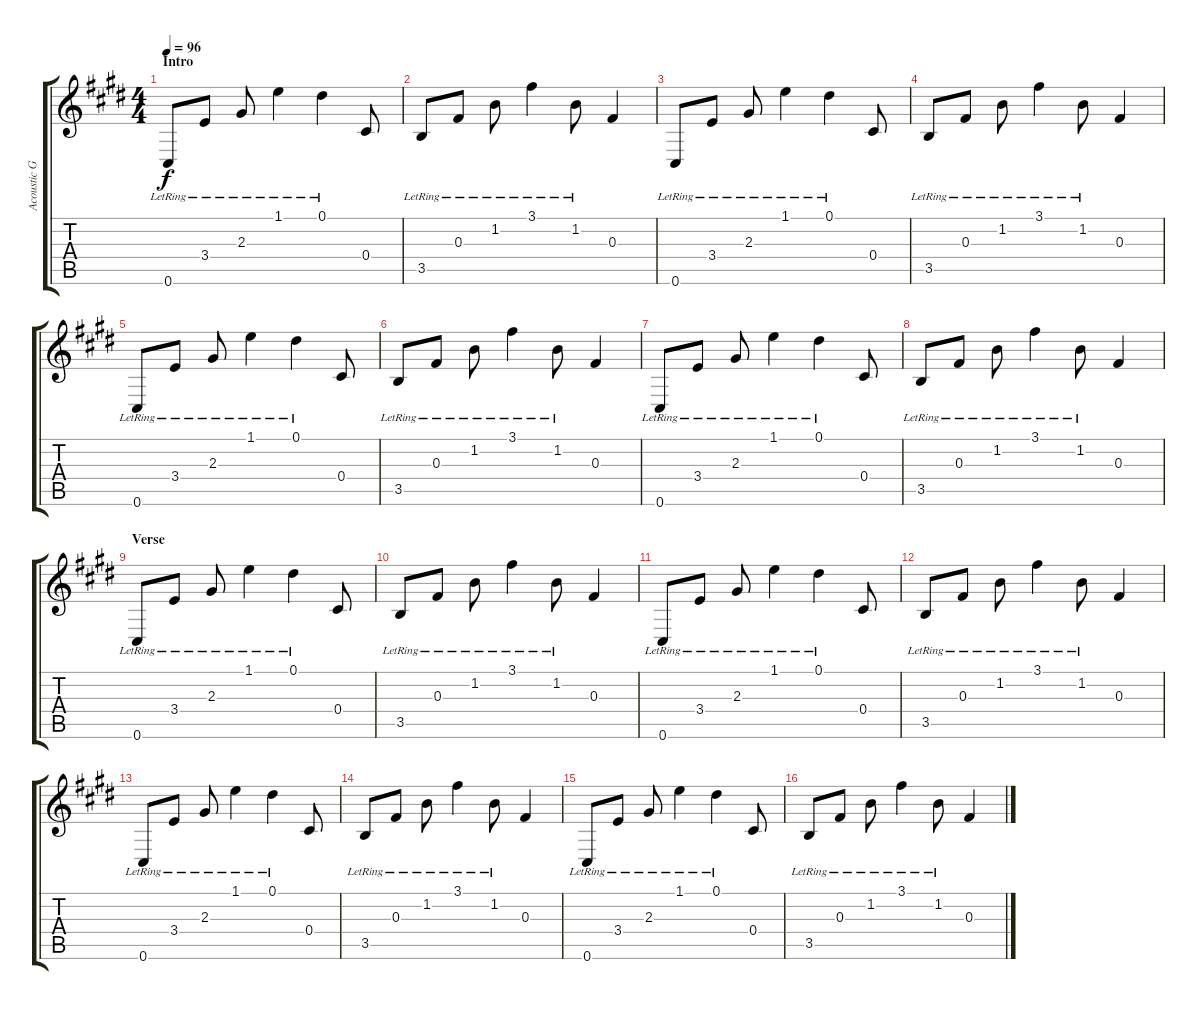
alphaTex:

\track ("Acoustic Guitar" "Acoustic G") {instrument acousticguitarsteel}
\staff {score tabs}
\tuning (Eb4 Bb3 Gb3 Db3 Ab2 Db2) {hide}
\ts (4 4)
\section ("" "Intro")
\tempo 96
\clef g2
\ks e
0.6{lr}.8{dy f instrument acousticguitarsteel} 3.4{lr}.8 2.3{lr}.8 1.1{lr}.4 0.1{lr}.4 0.4.8 |
3.5{lr}.8 0.3{lr}.8 1.2{lr}.8 3.1{lr}.4 1.2{lr}.8 0.3.4 |
0.6{lr}.8 3.4{lr}.8 2.3{lr}.8 1.1{lr}.4 0.1{lr}.4 0.4.8 |
3.5{lr}.8 0.3{lr}.8 1.2{lr}.8 3.1{lr}.4 1.2{lr}.8 0.3.4 |
0.6{lr}.8 3.4{lr}.8 2.3{lr}.8 1.1{lr}.4 0.1{lr}.4 0.4.8 |
3.5{lr}.8 0.3{lr}.8 1.2{lr}.8 3.1{lr}.4 1.2{lr}.8 0.3.4 |
0.6{lr}.8 3.4{lr}.8 2.3{lr}.8 1.1{lr}.4 0.1{lr}.4 0.4.8 |
3.5{lr}.8 0.3{lr}.8 1.2{lr}.8 3.1{lr}.4 1.2{lr}.8 0.3.4 |
\section ("" "Verse")
0.6{lr}.8 3.4{lr}.8 2.3{lr}.8 1.1{lr}.4 0.1{lr}.4 0.4.8 |
3.5{lr}.8 0.3{lr}.8 1.2{lr}.8 3.1{lr}.4 1.2{lr}.8 0.3.4 |
0.6{lr}.8 3.4{lr}.8 2.3{lr}.8 1.1{lr}.4 0.1{lr}.4 0.4.8 |
3.5{lr}.8 0.3{lr}.8 1.2{lr}.8 3.1{lr}.4 1.2{lr}.8 0.3.4 |
0.6{lr}.8 3.4{lr}.8 2.3{lr}.8 1.1{lr}.4 0.1{lr}.4 0.4.8 |
3.5{lr}.8 0.3{lr}.8 1.2{lr}.8 3.1{lr}.4 1.2{lr}.8 0.3.4 |
0.6{lr}.8 3.4{lr}.8 2.3{lr}.8 1.1{lr}.4 0.1{lr}.4 0.4.8 |
3.5{lr}.8 0.3{lr}.8 1.2{lr}.8 3.1{lr}.4 1.2{lr}.8 0.3.4
